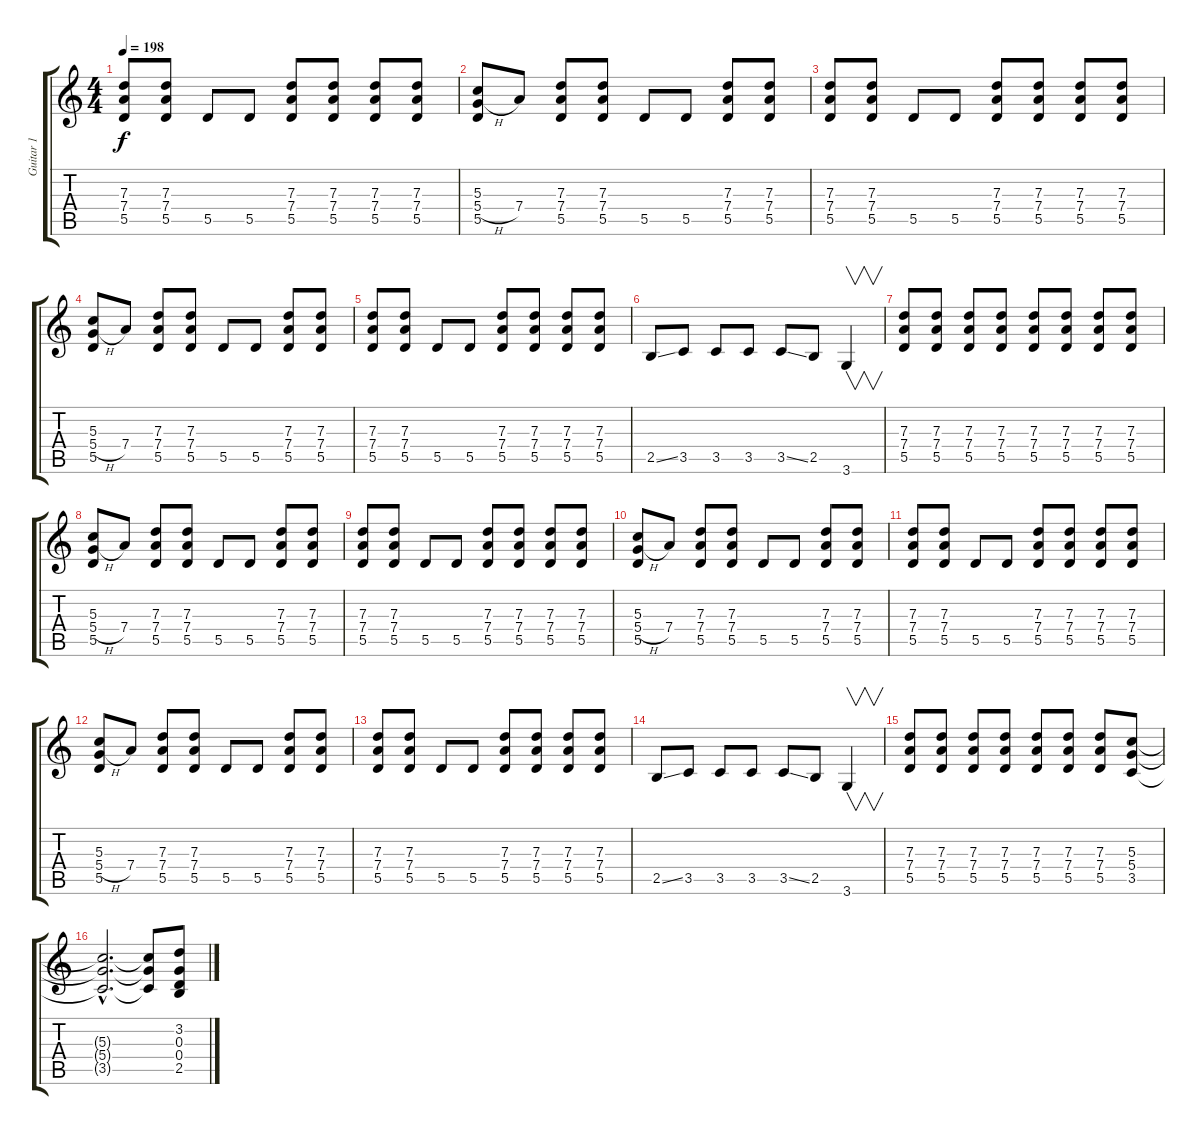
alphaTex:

\track ("Guitar 1" "Guitar 1") {instrument overdrivenguitar}
\staff {score tabs}
\tuning (E4 B3 G3 D3 A2 E2) {hide}
\ts (4 4)
\tempo 198
\clef g2
\ks c
(7.3 7.4 5.5).8{dy f} (7.3 7.4 5.5).8 5.5.8 5.5.8 (7.3 7.4 5.5).8 (7.3 7.4 5.5).8 (7.3 7.4 5.5).8 (7.3 7.4 5.5).8 |
(5.3 5.4{h} 5.5).8 7.4.8 (7.3 7.4 5.5).8 (7.3 7.4 5.5).8 5.5.8 5.5.8 (7.3 7.4 5.5).8 (7.3 7.4 5.5).8 |
(7.3 7.4 5.5).8 (7.3 7.4 5.5).8 5.5.8 5.5.8 (7.3 7.4 5.5).8 (7.3 7.4 5.5).8 (7.3 7.4 5.5).8 (7.3 7.4 5.5).8 |
(5.3 5.4{h} 5.5).8 7.4.8 (7.3 7.4 5.5).8 (7.3 7.4 5.5).8 5.5.8 5.5.8 (7.3 7.4 5.5).8 (7.3 7.4 5.5).8 |
(7.3 7.4 5.5).8 (7.3 7.4 5.5).8 5.5.8 5.5.8 (7.3 7.4 5.5).8 (7.3 7.4 5.5).8 (7.3 7.4 5.5).8 (7.3 7.4 5.5).8 |
2.5{ss}.8 3.5.8 3.5.8 3.5.8 3.5{ss}.8 2.5.8 3.6.4{v} |
(7.3 7.4 5.5).8 (7.3 7.4 5.5).8 (7.3 7.4 5.5).8 (7.3 7.4 5.5).8 (7.3 7.4 5.5).8 (7.3 7.4 5.5).8 (7.3 7.4 5.5).8 (7.3 7.4 5.5).8 |
(5.3 5.4{h} 5.5).8 7.4.8 (7.3 7.4 5.5).8 (7.3 7.4 5.5).8 5.5.8 5.5.8 (7.3 7.4 5.5).8 (7.3 7.4 5.5).8 |
(7.3 7.4 5.5).8 (7.3 7.4 5.5).8 5.5.8 5.5.8 (7.3 7.4 5.5).8 (7.3 7.4 5.5).8 (7.3 7.4 5.5).8 (7.3 7.4 5.5).8 |
(5.3 5.4{h} 5.5).8 7.4.8 (7.3 7.4 5.5).8 (7.3 7.4 5.5).8 5.5.8 5.5.8 (7.3 7.4 5.5).8 (7.3 7.4 5.5).8 |
(7.3 7.4 5.5).8 (7.3 7.4 5.5).8 5.5.8 5.5.8 (7.3 7.4 5.5).8 (7.3 7.4 5.5).8 (7.3 7.4 5.5).8 (7.3 7.4 5.5).8 |
(5.3 5.4{h} 5.5).8 7.4.8 (7.3 7.4 5.5).8 (7.3 7.4 5.5).8 5.5.8 5.5.8 (7.3 7.4 5.5).8 (7.3 7.4 5.5).8 |
(7.3 7.4 5.5).8 (7.3 7.4 5.5).8 5.5.8 5.5.8 (7.3 7.4 5.5).8 (7.3 7.4 5.5).8 (7.3 7.4 5.5).8 (7.3 7.4 5.5).8 |
2.5{ss}.8 3.5.8 3.5.8 3.5.8 3.5{ss}.8 2.5.8 3.6.4{v} |
(7.3 7.4 5.5).8 (7.3 7.4 5.5).8 (7.3 7.4 5.5).8 (7.3 7.4 5.5).8 (7.3 7.4 5.5).8 (7.3 7.4 5.5).8 (7.3 7.4 5.5).8 (5.3 5.4 3.5).8 |
(5.3{hac t} 5.4{hac t} 3.5{hac t}).2{d} (5.3{t} 5.4{t} 3.5{t}).8 (3.2 0.3 0.4 2.5).8
